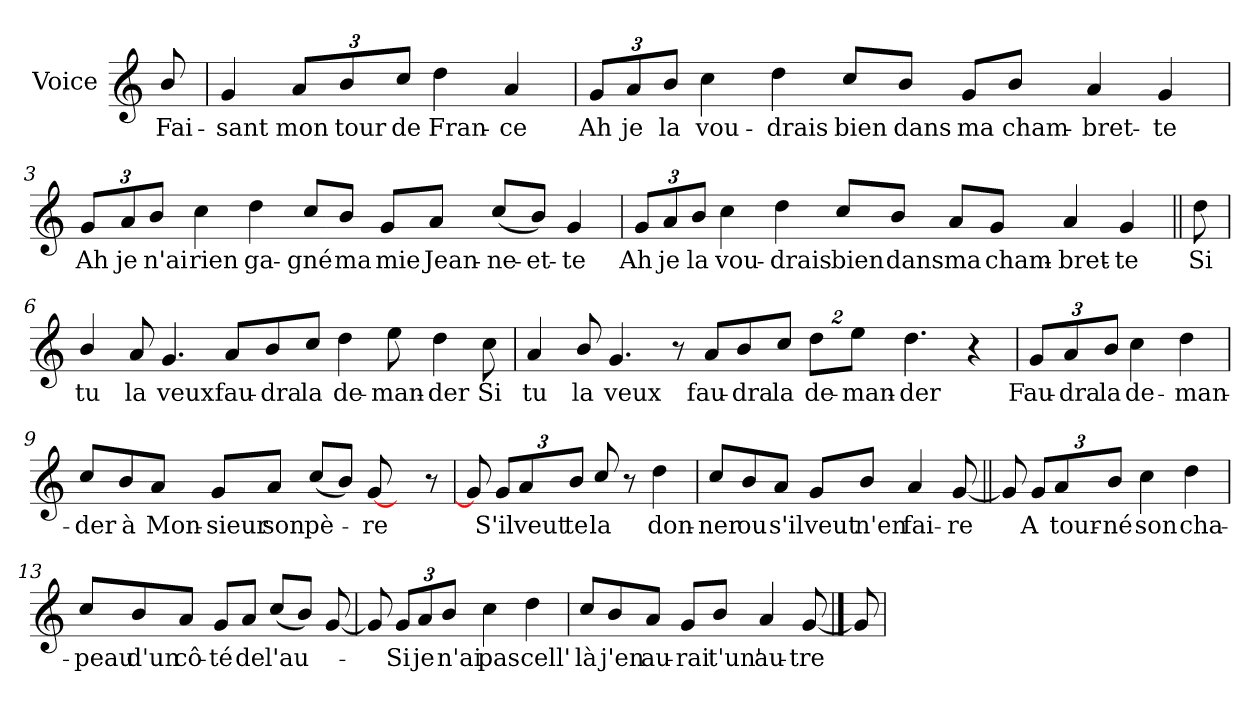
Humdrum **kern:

**kern	**text
*part1	*part1
*staff1	*staff1
*I"Voice	*
*I'V	*
*clefG2	*
*k[]	*
*C:	*
=	=
8b/	Fai-
=1	=1
4g/	-sant
12a/L	mon
12b/	tour
12cc/J	de
4dd\	Fran-
4a/	-ce
=2	=2
12g/L	Ah
12a/	je
12b/J	la
4cc\	vou-
4dd\	-drais
8cc/L	bien
8b/J	dans
8g/L	ma
8b/J	cham-
4a/	-bret-
4g/	-te
!!LO:LB:g=z
=3	=3
12g/L	Ah
12a/	je
12b/J	n'ai
4cc\	rien
4dd\	ga-
8cc/L	-gné
8b/J	ma
8g/L	mie
8a/J	Jean-
(<8cc/L	-ne-
8b/J)	-et-
4g/	-te
=4	=4
12g/L	Ah
12a/	je
12b/J	la
4cc\	vou-
4dd\	-drais
8cc/L	bien
8b/J	dans
8a/L	ma
8g/J	cham-
4a/	-bret-
4g/	-te
!!LO:LB:g=z
=5||	=5||
8dd\	Si
=6	=6
*MM165	*
4b/	tu
8a/	la
4.g/	veux
8a/L	fau-
8b/	-dra
8cc/J	la
4dd\	de-
8ee\	-man-
4dd\	-der
8cc\	Si
=7	=7
4a/	tu
8b/	la
4.g/	veux
8r	.
8a/L	fau-
8b/	-dra
8cc/J	la
16%3dd\L	de-
16%3ee\J	-man-
4.dd\	-der
4r	.
=8	=8
*MM110	*
12g/L	Fau-
12a/	-dra
12b/J	la
4cc\	de-
4dd\	-man-
!!LO:LB:g=z
=9	=9
8cc/L	-der
8b/	à
8a/J	Mon-
8g/L	-sieur
8a/J	son
(<8cc/L	pè-
8b/J)	.
[8g/	-re
8ryy	.
8r	.
=10	=10
8g/]	.
12g/L	S'il
12a/	veut
12b/J	te
8cc/	la
8r	.
4dd\	don-
=11	=11
8cc/L	-ner
8b/	ou
8a/J	s'il
8g/L	veut
8b/J	n'en
4a/	fai-
[8g/	-re
!!LO:LB:g=z
=12||	=12||
8g/]	.
12g/L	A
12a/	tour-
12b/J	-né
4cc\	son
4dd\	cha-
=13	=13
8cc/L	-peau
8b/	d'un
8a/J	cô-
8g/L	-té
8a/J	de
(<8cc/L	l'au-
8b/J)	.
[8g/	.
=14	=14
8g/]	.
12g/L	-Si
12a/	je
12b/J	n'ai
4cc\	pas
4dd\	cell'
=15	=15
8cc/L	là
8b/	j'en
8a/J	au-
8g/L	-rai
8b/J	t'un'
4a/	au-
[8g/	-tre
==16	==16
8g/]	.
=	=
*-	*-
